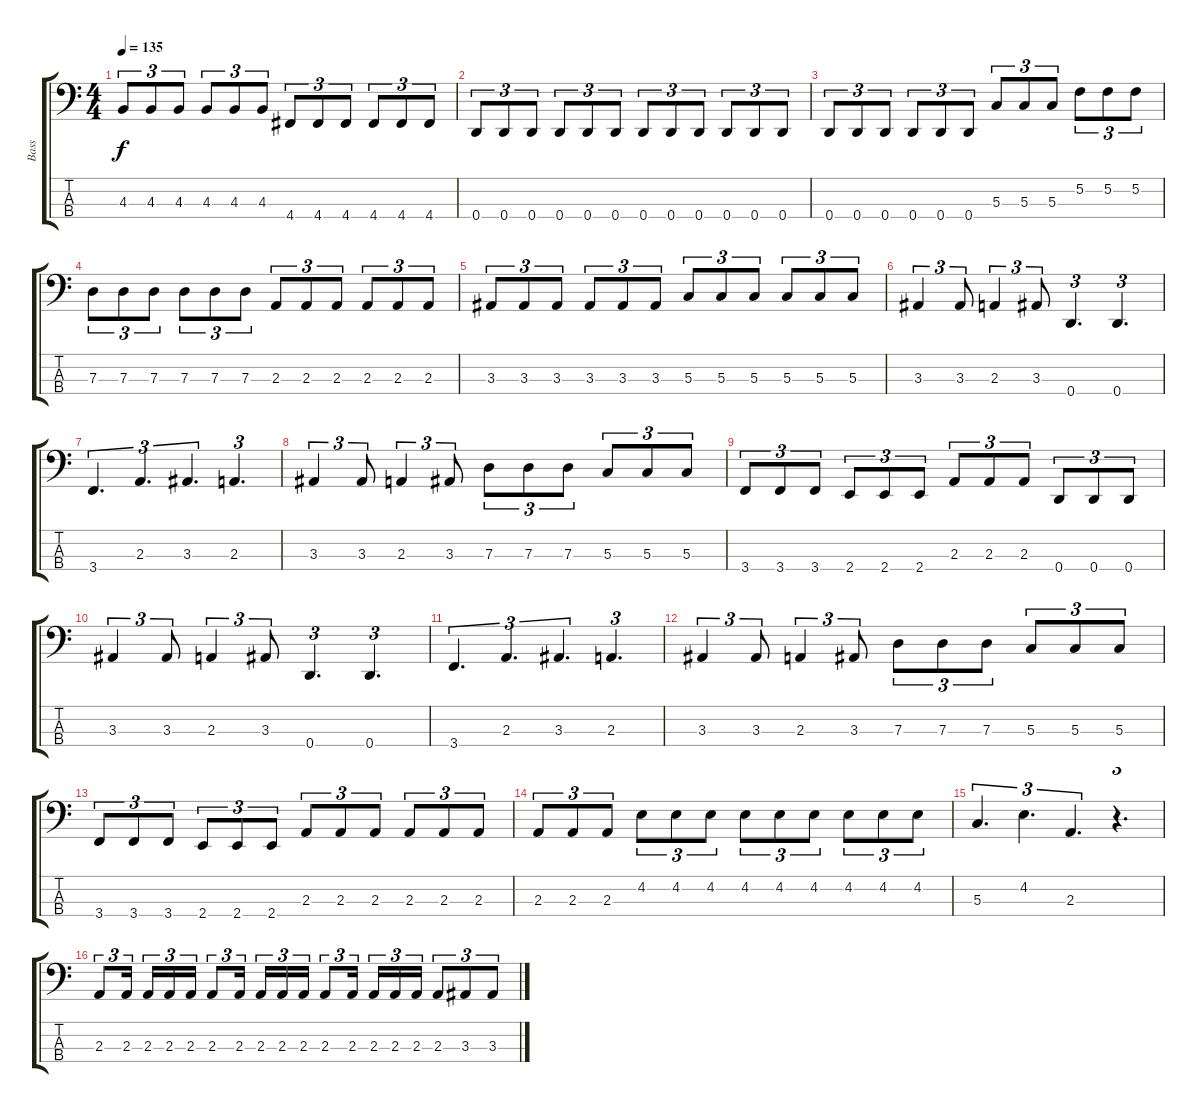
\track ("Bass" "Bass") {instrument electricbasspick}
\staff {score tabs}
\tuning (F2 C2 G1 D1) {hide}
\ts (4 4)
\tempo 135
\clef f4
\ks c
4.3.8{tu (3 2) dy f} 4.3.8{tu (3 2)} 4.3.8{tu (3 2)} 4.3.8{tu (3 2)} 4.3.8{tu (3 2)} 4.3.8{tu (3 2)} 4.4.8{tu (3 2)} 4.4.8{tu (3 2)} 4.4.8{tu (3 2)} 4.4.8{tu (3 2)} 4.4.8{tu (3 2)} 4.4.8{tu (3 2)} |
0.4.8{tu (3 2)} 0.4.8{tu (3 2)} 0.4.8{tu (3 2)} 0.4.8{tu (3 2)} 0.4.8{tu (3 2)} 0.4.8{tu (3 2)} 0.4.8{tu (3 2)} 0.4.8{tu (3 2)} 0.4.8{tu (3 2)} 0.4.8{tu (3 2)} 0.4.8{tu (3 2)} 0.4.8{tu (3 2)} |
0.4.8{tu (3 2)} 0.4.8{tu (3 2)} 0.4.8{tu (3 2)} 0.4.8{tu (3 2)} 0.4.8{tu (3 2)} 0.4.8{tu (3 2)} 5.3.8{tu (3 2)} 5.3.8{tu (3 2)} 5.3.8{tu (3 2)} 5.2.8{tu (3 2)} 5.2.8{tu (3 2)} 5.2.8{tu (3 2)} |
7.3.8{tu (3 2)} 7.3.8{tu (3 2)} 7.3.8{tu (3 2)} 7.3.8{tu (3 2)} 7.3.8{tu (3 2)} 7.3.8{tu (3 2)} 2.3.8{tu (3 2)} 2.3.8{tu (3 2)} 2.3.8{tu (3 2)} 2.3.8{tu (3 2)} 2.3.8{tu (3 2)} 2.3.8{tu (3 2)} |
3.3.8{tu (3 2)} 3.3.8{tu (3 2)} 3.3.8{tu (3 2)} 3.3.8{tu (3 2)} 3.3.8{tu (3 2)} 3.3.8{tu (3 2)} 5.3.8{tu (3 2)} 5.3.8{tu (3 2)} 5.3.8{tu (3 2)} 5.3.8{tu (3 2)} 5.3.8{tu (3 2)} 5.3.8{tu (3 2)} |
3.3.4{tu (3 2)} 3.3.8{tu (3 2)} 2.3.4{tu (3 2)} 3.3.8{tu (3 2)} 0.4.4{d tu (3 2)} 0.4.4{d tu (3 2)} |
3.4.4{d tu (3 2)} 2.3.4{d tu (3 2)} 3.3.4{d tu (3 2)} 2.3.4{d tu (3 2)} |
3.3.4{tu (3 2)} 3.3.8{tu (3 2)} 2.3.4{tu (3 2)} 3.3.8{tu (3 2)} 7.3.8{tu (3 2)} 7.3.8{tu (3 2)} 7.3.8{tu (3 2)} 5.3.8{tu (3 2)} 5.3.8{tu (3 2)} 5.3.8{tu (3 2)} |
3.4.8{tu (3 2)} 3.4.8{tu (3 2)} 3.4.8{tu (3 2)} 2.4.8{tu (3 2)} 2.4.8{tu (3 2)} 2.4.8{tu (3 2)} 2.3.8{tu (3 2)} 2.3.8{tu (3 2)} 2.3.8{tu (3 2)} 0.4.8{tu (3 2)} 0.4.8{tu (3 2)} 0.4.8{tu (3 2)} |
3.3.4{tu (3 2)} 3.3.8{tu (3 2)} 2.3.4{tu (3 2)} 3.3.8{tu (3 2)} 0.4.4{d tu (3 2)} 0.4.4{d tu (3 2)} |
3.4.4{d tu (3 2)} 2.3.4{d tu (3 2)} 3.3.4{d tu (3 2)} 2.3.4{d tu (3 2)} |
3.3.4{tu (3 2)} 3.3.8{tu (3 2)} 2.3.4{tu (3 2)} 3.3.8{tu (3 2)} 7.3.8{tu (3 2)} 7.3.8{tu (3 2)} 7.3.8{tu (3 2)} 5.3.8{tu (3 2)} 5.3.8{tu (3 2)} 5.3.8{tu (3 2)} |
3.4.8{tu (3 2)} 3.4.8{tu (3 2)} 3.4.8{tu (3 2)} 2.4.8{tu (3 2)} 2.4.8{tu (3 2)} 2.4.8{tu (3 2)} 2.3.8{tu (3 2)} 2.3.8{tu (3 2)} 2.3.8{tu (3 2)} 2.3.8{tu (3 2)} 2.3.8{tu (3 2)} 2.3.8{tu (3 2)} |
2.3.8{tu (3 2)} 2.3.8{tu (3 2)} 2.3.8{tu (3 2)} 4.2.8{tu (3 2)} 4.2.8{tu (3 2)} 4.2.8{tu (3 2)} 4.2.8{tu (3 2)} 4.2.8{tu (3 2)} 4.2.8{tu (3 2)} 4.2.8{tu (3 2)} 4.2.8{tu (3 2)} 4.2.8{tu (3 2)} |
5.3.4{d tu (3 2)} 4.2.4{d tu (3 2)} 2.3.4{d tu (3 2)} r.4{d tu (3 2)} |
2.3.8{tu (3 2)} 2.3.16{tu (3 2) beam splitsecondary} 2.3.16{tu (3 2)} 2.3.16{tu (3 2)} 2.3.16{tu (3 2)} 2.3.8{tu (3 2)} 2.3.16{tu (3 2) beam splitsecondary} 2.3.16{tu (3 2)} 2.3.16{tu (3 2)} 2.3.16{tu (3 2)} 2.3.8{tu (3 2)} 2.3.16{tu (3 2) beam splitsecondary} 2.3.16{tu (3 2)} 2.3.16{tu (3 2)} 2.3.16{tu (3 2)} 2.3.8{tu (3 2)} 3.3.8{tu (3 2)} 3.3.8{tu (3 2)}
